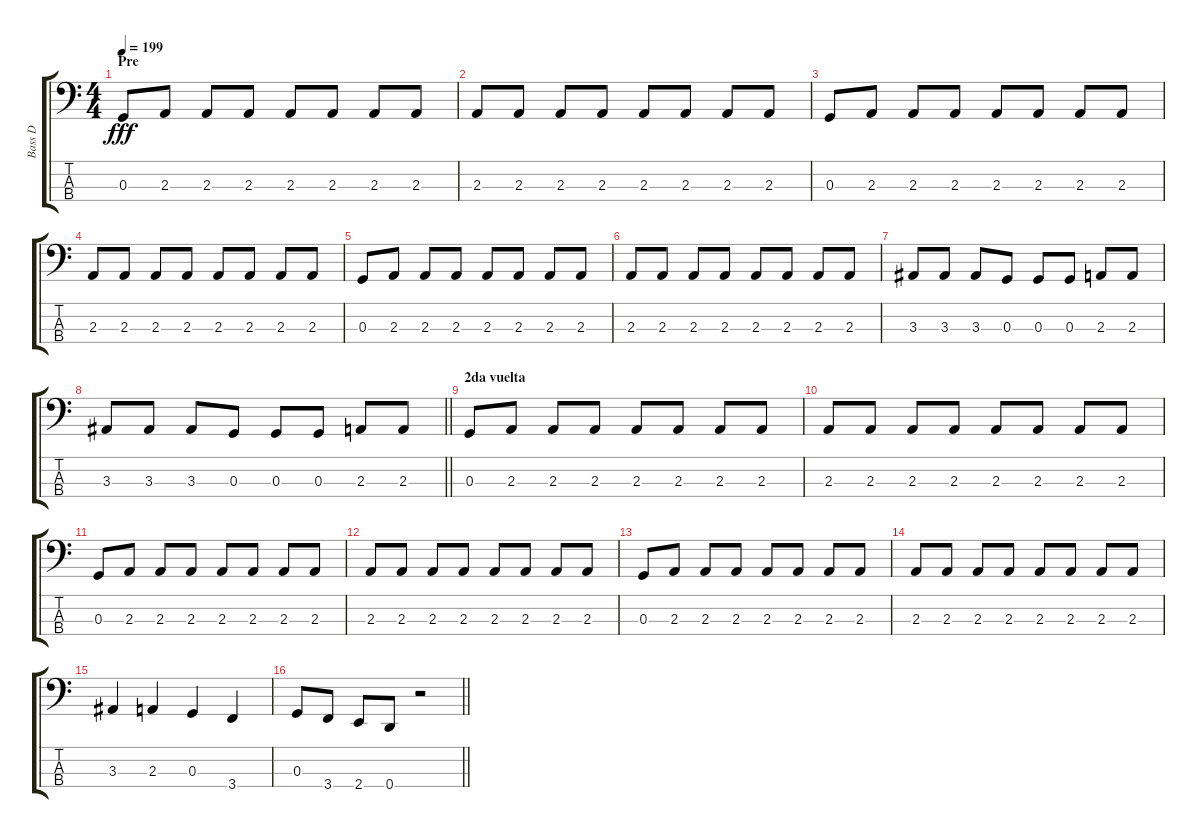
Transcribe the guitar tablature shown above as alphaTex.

\track ("Bass D" "Bass D") {instrument electricbassfinger}
\staff {score tabs}
\tuning (F2 C2 G1 D1) {hide}
\ts (4 4)
\section ("" "Pre")
\tempo 199
\clef f4
\ks c
0.3.8{dy fff} 2.3.8 2.3.8 2.3.8 2.3.8 2.3.8 2.3.8 2.3.8 |
2.3.8 2.3.8 2.3.8 2.3.8 2.3.8 2.3.8 2.3.8 2.3.8 |
0.3.8 2.3.8 2.3.8 2.3.8 2.3.8 2.3.8 2.3.8 2.3.8 |
2.3.8 2.3.8 2.3.8 2.3.8 2.3.8 2.3.8 2.3.8 2.3.8 |
0.3.8 2.3.8 2.3.8 2.3.8 2.3.8 2.3.8 2.3.8 2.3.8 |
2.3.8 2.3.8 2.3.8 2.3.8 2.3.8 2.3.8 2.3.8 2.3.8 |
3.3.8 3.3.8 3.3.8 0.3.8 0.3.8 0.3.8 2.3.8 2.3.8 |
\barLineRight lightlight
3.3.8 3.3.8 3.3.8 0.3.8 0.3.8 0.3.8 2.3.8 2.3.8 |
\section ("" "2da vuelta")
0.3.8 2.3.8 2.3.8 2.3.8 2.3.8 2.3.8 2.3.8 2.3.8 |
2.3.8 2.3.8 2.3.8 2.3.8 2.3.8 2.3.8 2.3.8 2.3.8 |
0.3.8 2.3.8 2.3.8 2.3.8 2.3.8 2.3.8 2.3.8 2.3.8 |
2.3.8 2.3.8 2.3.8 2.3.8 2.3.8 2.3.8 2.3.8 2.3.8 |
0.3.8 2.3.8 2.3.8 2.3.8 2.3.8 2.3.8 2.3.8 2.3.8 |
2.3.8 2.3.8 2.3.8 2.3.8 2.3.8 2.3.8 2.3.8 2.3.8 |
3.3.4 2.3.4 0.3.4 3.4.4 |
\barLineRight lightlight
0.3.8 3.4.8 2.4.8 0.4.8 r.2
